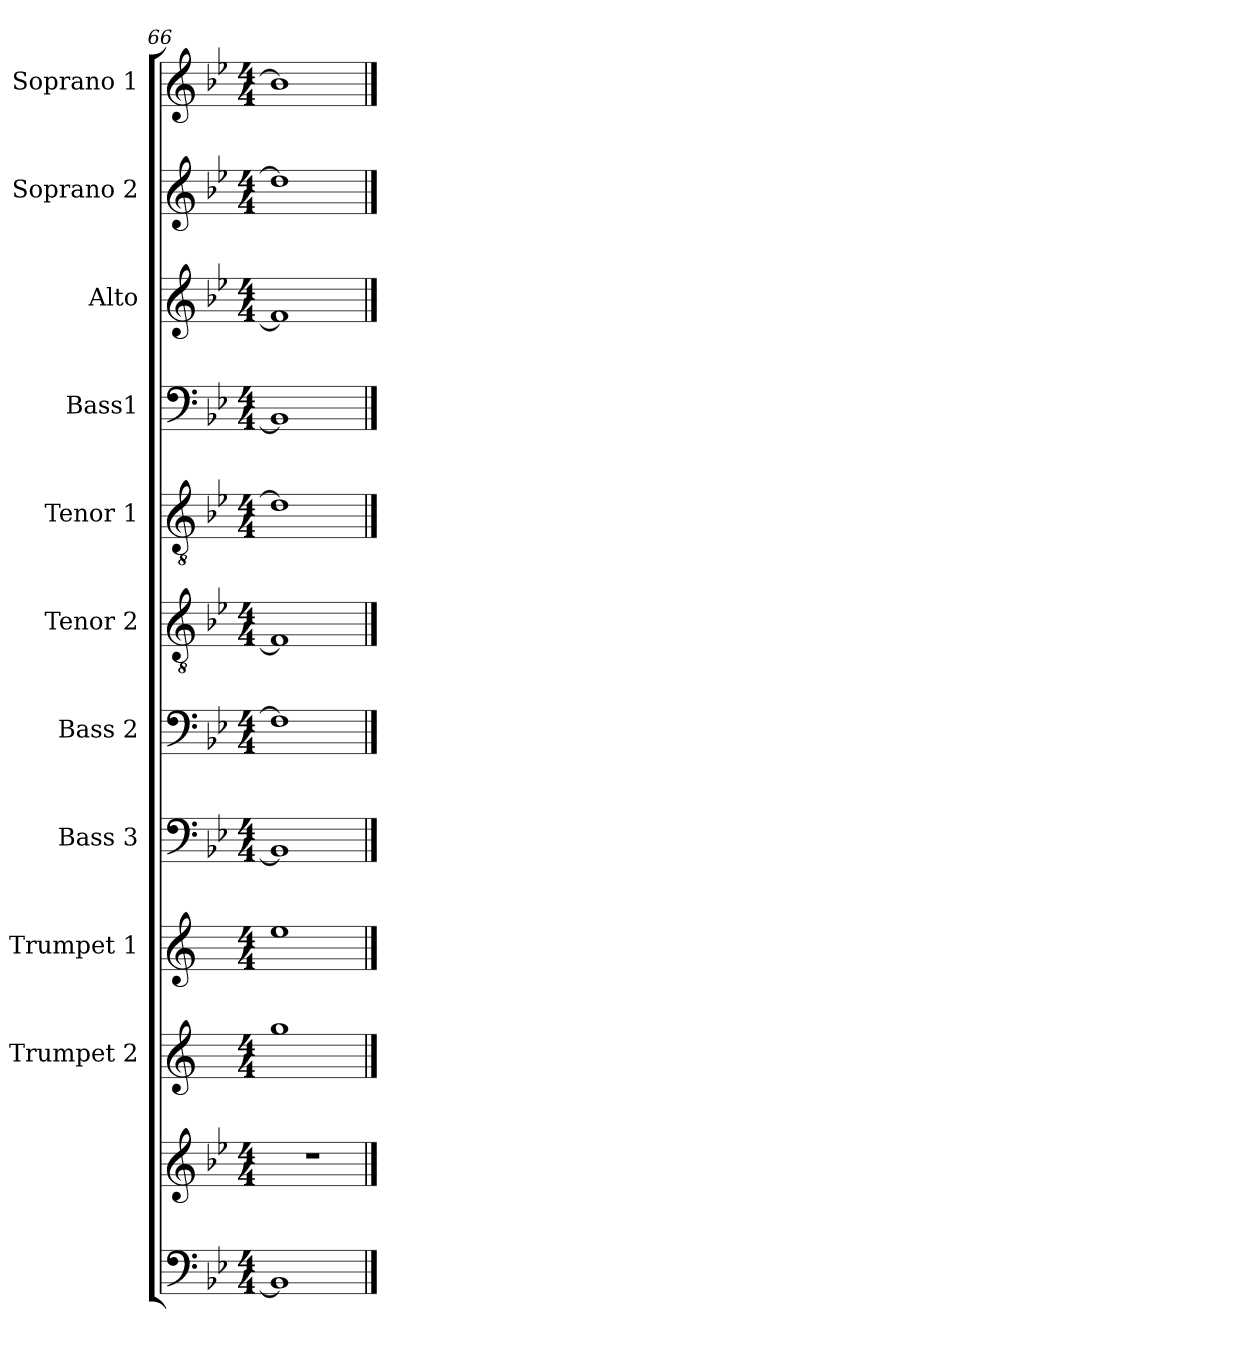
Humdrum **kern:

**kern	**kern	**kern	**kern	**kern	**text	**kern	**text	**kern	**text	**kern	**text	**kern	**text	**kern	**text	**kern	**text	**kern	**text
*part12	*part11	*part10	*part9	*part8	*part8	*part7	*part7	*part6	*part6	*part5	*part5	*part4	*part4	*part3	*part3	*part2	*part2	*part1	*part1
*staff12	*staff11	*staff10	*staff9	*staff8	*staff8	*staff7	*staff7	*staff6	*staff6	*staff5	*staff5	*staff4	*staff4	*staff3	*staff3	*staff2	*staff2	*staff1	*staff1
*	*	*I"Trumpet  2	*I"Trumpet  1	*I"Bass 3	*	*I"Bass 2	*	*I"Tenor 2	*	*I"Tenor 1	*	*I"Bass1	*	*I"Alto	*	*I"Soprano 2	*	*I"Soprano 1	*
*	*	*I'Tpt. 2	*I'Tpt. 1	*I'B3	*	*I'B2	*	*I'T2	*	*I'T1	*	*I'B1	*	*I'A	*	*I'S2	*	*I'S1	*
*clefF4	*clefG2	*clefG2	*clefG2	*clefF4	*	*clefF4	*	*clefGv2	*	*clefGv2	*	*clefF4	*	*clefG2	*	*clefG2	*	*clefG2	*
*	*	*ITrd1c2	*ITrd1c2	*	*	*	*	*	*	*	*	*	*	*	*	*	*	*	*
*k[b-e-]	*k[b-e-]	*k[b-e-]	*k[b-e-]	*k[b-e-]	*	*k[b-e-]	*	*k[b-e-]	*	*k[b-e-]	*	*k[b-e-]	*	*k[b-e-]	*	*k[b-e-]	*	*k[b-e-]	*
*B-:	*B-:	*B-:	*B-:	*B-:	*	*B-:	*	*B-:	*	*B-:	*	*B-:	*	*B-:	*	*B-:	*	*B-:	*
*M4/4	*M4/4	*M4/4	*M4/4	*M4/4	*	*M4/4	*	*M4/4	*	*M4/4	*	*M4/4	*	*M4/4	*	*M4/4	*	*M4/4	*
=66	=66	=66	=66	=66	=66	=66	=66	=66	=66	=66	=66	=66	=66	=66	=66	=66	=66	=66	=66
1BB-]	1r	1ff	1dd	1BB-]	.	1F]	.	1F]	.	1d]	.	1BB-]	.	1f]	.	1dd]	.	1b-]	.
==	==	==	==	==	==	==	==	==	==	==	==	==	==	==	==	==	==	==	==
*-	*-	*-	*-	*-	*-	*-	*-	*-	*-	*-	*-	*-	*-	*-	*-	*-	*-	*-	*-
